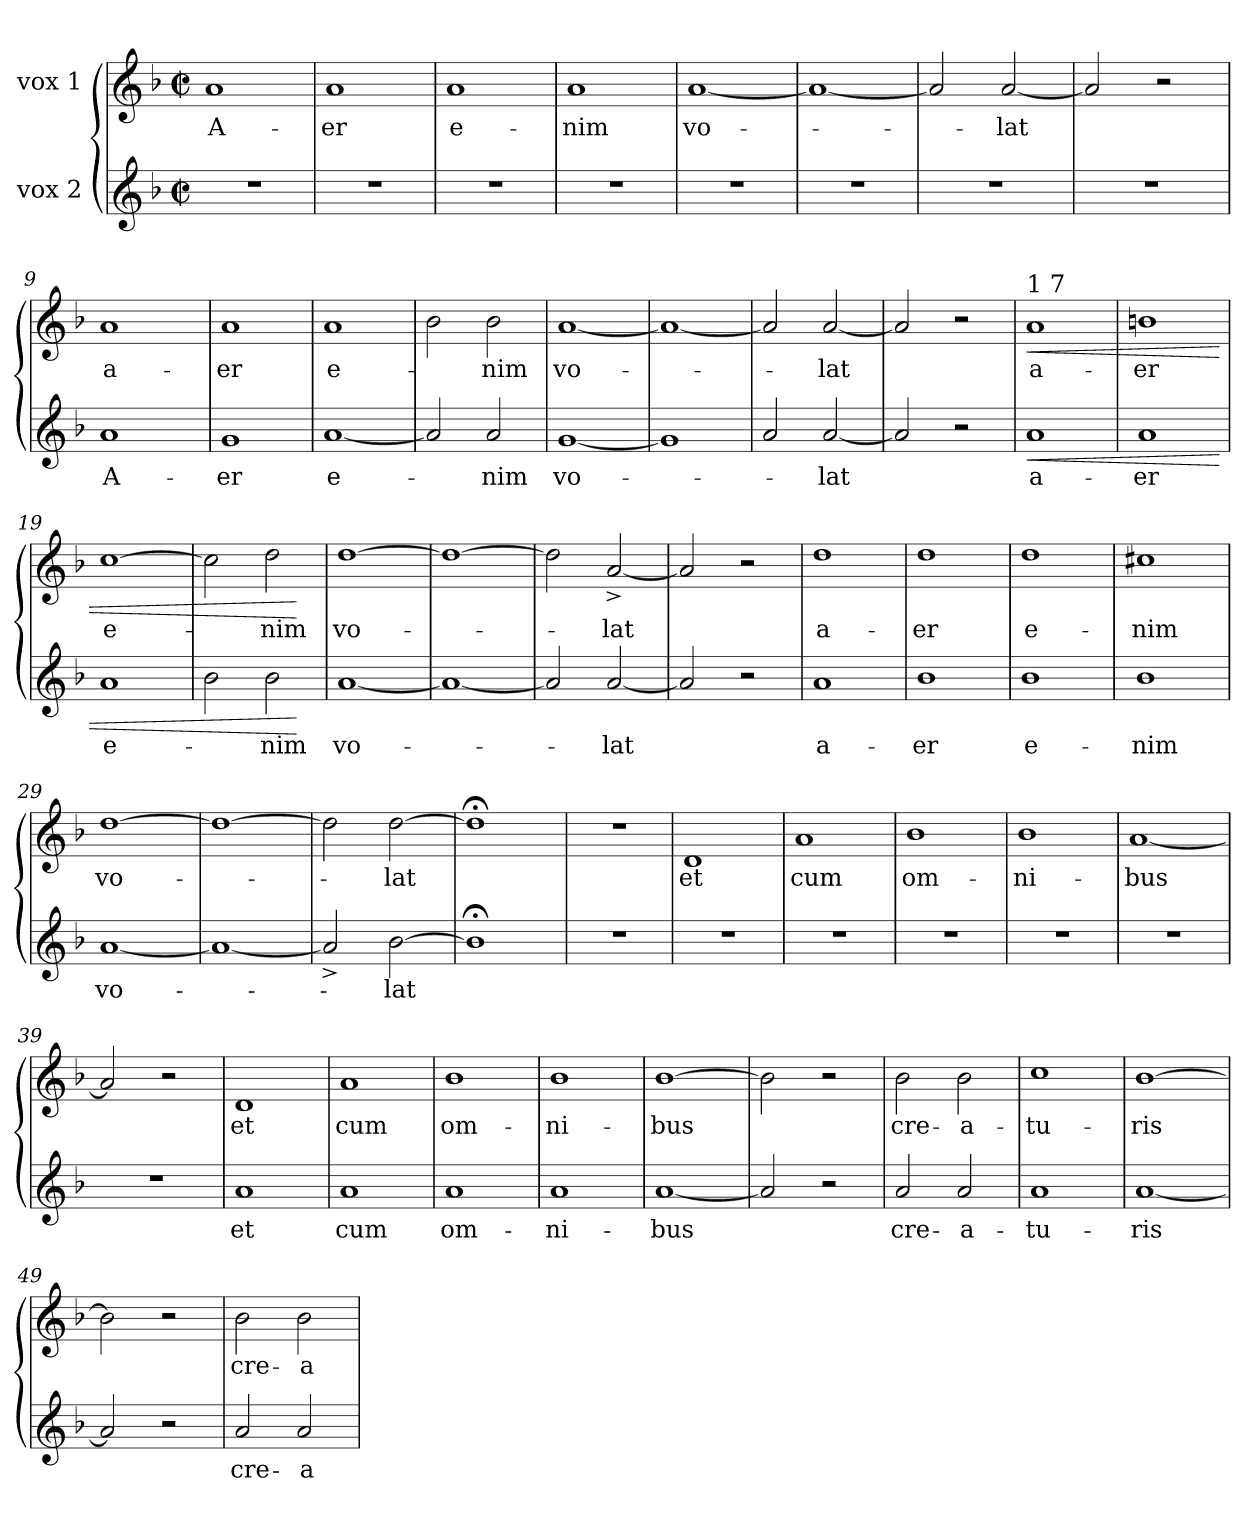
**kern	**text	**dynam	**kern	**text	**dynam
*part2	*part2	*part2	*part1	*part1	*part1
*staff2	*staff2	*staff2	*staff1	*staff1	*staff1
*I"vox 2	*	*	*I"vox 1	*	*
*clefG2	*	*	*clefG2	*	*
*k[b-]	*	*	*k[b-]	*	*
*F:	*	*	*F:	*	*
*M2/2	*	*	*M2/2	*	*
*met(c|)	*	*	*met(c|)	*	*
=1	=1	=1	=1	=1	=1
!	!	!	!	!LO:LY:b	!
1r	.	.	1a	A-	.
=2	=2	=2	=2	=2	=2
!	!	!	!	!LO:LY:b	!
1r	.	.	1a	-er	.
=3	=3	=3	=3	=3	=3
!	!	!	!	!LO:LY:b	!
1r	.	.	1a	e-	.
=4	=4	=4	=4	=4	=4
!	!	!	!	!LO:LY:b	!
1r	.	.	1a	-nim	.
=5	=5	=5	=5	=5	=5
!	!	!	!	!LO:LY:b	!
1r	.	.	[<1a	vo-	.
=6	=6	=6	=6	=6	=6
1r	.	.	1a_	.	.
=7	=7	=7	=7	=7	=7
1r	.	.	2a/]	.	.
!	!	!	!	!LO:LY:b	!
.	.	.	[<2a/	-lat	.
=8	=8	=8	=8	=8	=8
1r	.	.	2a/]	.	.
.	.	.	2r	.	.
=9	=9	=9	=9	=9	=9
!	!LO:LY:b	!	!	!LO:LY:b	!
*^	*	*	*	*	*
1a	8ryy	A-	.	1a	a-	.
.	2..ryy	.	.	.	.	.
=10	=10	=10	=10	=10	=10	=10
!	!	!LO:LY:b	!	!	!LO:LY:b	!
*v	*v	*	*	*	*	*
1g	-er	.	1a	-er	.
=11	=11	=11	=11	=11	=11
!	!LO:LY:b:rj	!	!	!LO:LY:b:rj	!
[<1a	e-	.	1a	e-	.
=12	=12	=12	=12	=12	=12
2a/]	.	.	2b-\	.	.
!	!LO:LY:b	!	!	!LO:LY:b	!
2a/	-nim	.	2b-\	-nim	.
=13	=13	=13	=13	=13	=13
!	!LO:LY:b	!	!	!LO:LY:b	!
[<1g	vo-	.	[<1a	vo-	.
=14	=14	=14	=14	=14	=14
1g]	.	.	1a_	.	.
=15	=15	=15	=15	=15	=15
2a/	.	.	2a/]	.	.
!	!LO:LY:b	!	!	!LO:LY:b	!
[<2a/	-lat	.	[<2a/	-lat	.
=16	=16	=16	=16	=16	=16
2a/]	.	.	2a/]	.	.
2r	.	.	2r	.	.
!!LO:LB:g=z
=17	=17	=17	=17	=17	=17
!	!	!	!LO:TX:a:t=1 7	!	!
!	!LO:LY:b	!LO:HP:b	!	!LO:LY:b	!LO:HP:b
1a	a-	<	1a	a-	<
=18	=18	=18	=18	=18	=18
!	!LO:LY:b	!	!	!LO:LY:b	!
1a	-er	.	1bn	-er	.
=19	=19	=19	=19	=19	=19
!	!LO:LY:b:rj	!	!	!LO:LY:b:rj	!
1a	e-	.	[>1cc	e-	.
=20	=20	=20	=20	=20	=20
2b-\	.	.	2cc\]	.	.
!	!LO:LY:b	!	!	!LO:LY:b	!
2b-\	-nim	.	2dd\	-nim	.
.	.	[	.	.	[
=21	=21	=21	=21	=21	=21
!	!LO:LY:b	!	!	!LO:LY:b	!
[<1a	vo-	.	[>1dd	vo-	.
=22	=22	=22	=22	=22	=22
1a_	.	.	1dd_	.	.
=23	=23	=23	=23	=23	=23
2a/]	.	.	2dd\]	.	.
!	!LO:LY:b	!	!	!LO:LY:b	!
[<2a/	-lat	.	[<2a^</	-lat	.
=24	=24	=24	=24	=24	=24
2a/]	.	.	2a/]	.	.
2r	.	.	2r	.	.
=25	=25	=25	=25	=25	=25
!	!LO:LY:b	!	!	!LO:LY:b	!
1a	a-	.	1dd	a-	.
=26	=26	=26	=26	=26	=26
!	!LO:LY:b	!	!	!LO:LY:b	!
1b-	-er	.	1dd	-er	.
=27	=27	=27	=27	=27	=27
!	!LO:LY:b	!	!	!LO:LY:b	!
1b-	e-	.	1dd	e-	.
=28	=28	=28	=28	=28	=28
!	!LO:LY:b	!	!	!LO:LY:b	!
1b-	-nim	.	1cc#X	-nim	.
=29	=29	=29	=29	=29	=29
!	!LO:LY:b	!	!	!LO:LY:b	!
[<1a	vo-	.	[>1dd	vo-	.
=30	=30	=30	=30	=30	=30
1a_	.	.	1dd_	.	.
=31	=31	=31	=31	=31	=31
2a^</]	.	.	2dd\]	.	.
!	!LO:LY:b	!	!	!LO:LY:b	!
[>2b-\	-lat	.	[>2dd\	-lat	.
=32	=32	=32	=32	=32	=32
1b-;<]	.	.	1dd;<]	.	.
=33	=33	=33	=33	=33	=33
1r	.	.	1r	.	.
!!LO:LB:g=z
=34	=34	=34	=34	=34	=34
!	!	!	!	!LO:LY:b	!
1r	.	.	1d	et	.
=35	=35	=35	=35	=35	=35
!	!	!	!	!LO:LY:b	!
1r	.	.	1a	cum	.
=36	=36	=36	=36	=36	=36
!	!	!	!	!LO:LY:b	!
1r	.	.	1b-	om-	.
=37	=37	=37	=37	=37	=37
!	!	!	!	!LO:LY:b	!
1r	.	.	1b-	-ni-	.
=38	=38	=38	=38	=38	=38
!	!	!	!	!LO:LY:b	!
1r	.	.	[<1a	-bus	.
=39	=39	=39	=39	=39	=39
1r	.	.	2a/]	.	.
.	.	.	2r	.	.
=40	=40	=40	=40	=40	=40
!	!LO:LY:b	!	!	!LO:LY:b	!
1a	et	.	1d	et	.
=41	=41	=41	=41	=41	=41
!	!LO:LY:b	!	!	!LO:LY:b	!
1a	cum	.	1a	cum	.
=42	=42	=42	=42	=42	=42
!	!LO:LY:b	!	!	!LO:LY:b	!
1a	om-	.	1b-	om-	.
=43	=43	=43	=43	=43	=43
!	!LO:LY:b	!	!	!LO:LY:b	!
1a	-ni-	.	1b-	-ni-	.
=44	=44	=44	=44	=44	=44
!	!LO:LY:b	!	!	!LO:LY:b	!
[<1a	-bus	.	[>1b-	-bus	.
=45	=45	=45	=45	=45	=45
2a/]	.	.	2b-\]	.	.
2r	.	.	2r	.	.
=46	=46	=46	=46	=46	=46
!	!LO:LY:b	!	!	!LO:LY:b	!
2a/	cre-	.	2b-\	cre-	.
!	!LO:LY:b	!	!	!LO:LY:b	!
2a/	-a-	.	2b-\	-a-	.
=47	=47	=47	=47	=47	=47
!	!LO:LY:b	!	!	!LO:LY:b	!
1a	-tu-	.	1cc	-tu-	.
=48	=48	=48	=48	=48	=48
!	!LO:LY:b	!	!	!LO:LY:b	!
[<1a	-ris	.	[>1b-	-ris	.
=49	=49	=49	=49	=49	=49
2a/]	.	.	2b-\]	.	.
2r	.	.	2r	.	.
!!LO:LB:g=z
=50	=50	=50	=50	=50	=50
!	!LO:LY:b	!	!	!LO:LY:b	!
2a/	cre-	.	2b-\	cre-	.
!	!LO:LY:b	!	!	!LO:LY:b	!
2a/	-a-	.	2b-\	-a-	.
=	=	=	=	=	=
*-	*-	*-	*-	*-	*-
